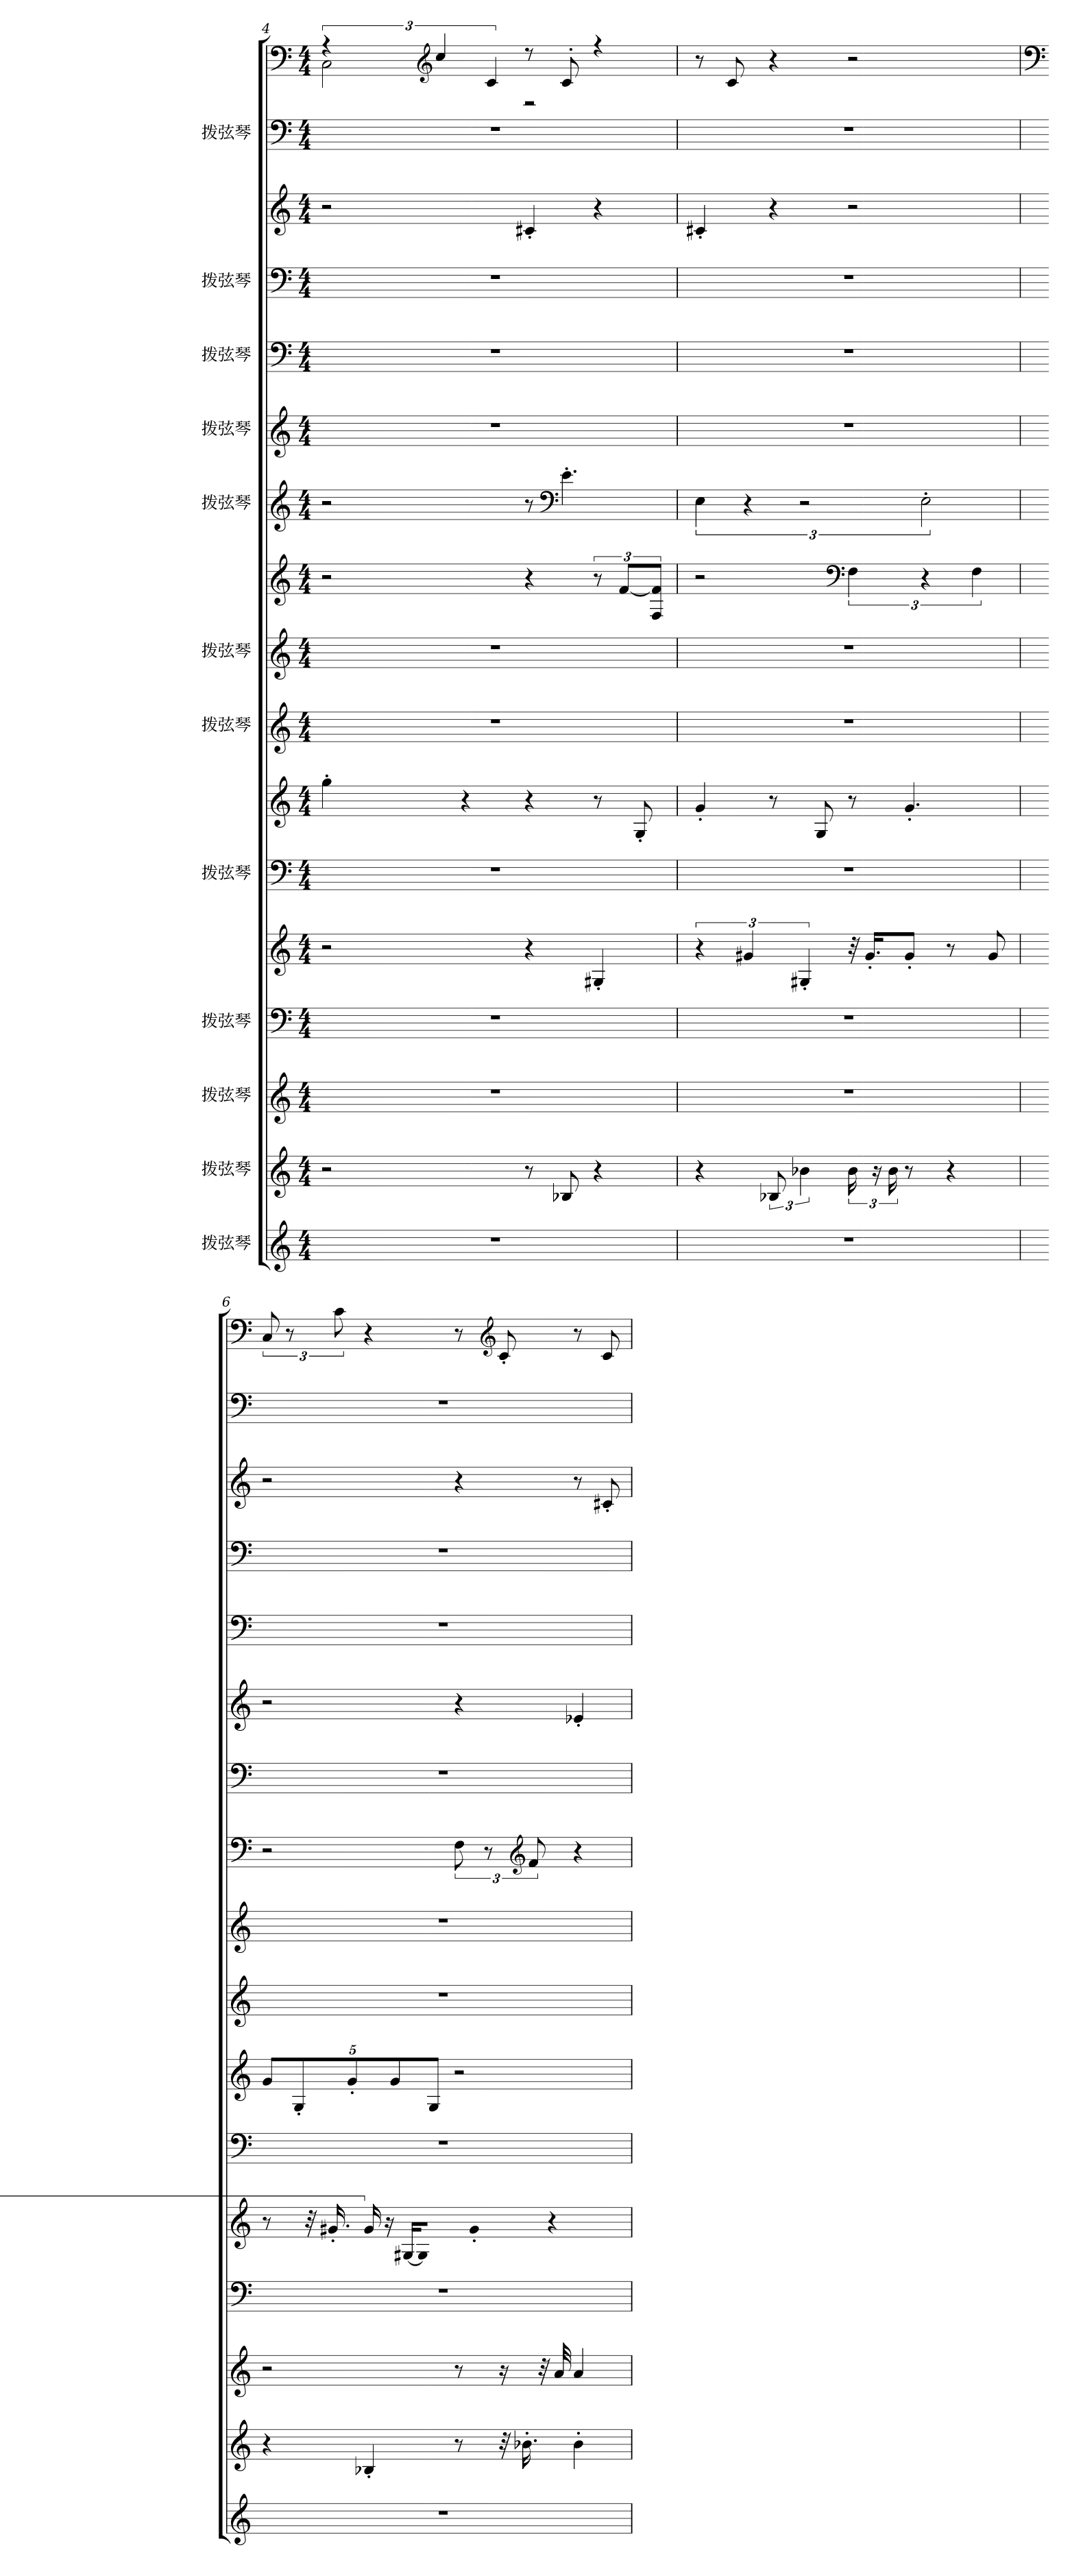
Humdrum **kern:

**kern	**kern	**kern	**kern	**kern	**kern	**kern	**kern	**kern	**kern	**kern	**kern	**kern	**kern	**kern	**kern	**kern
*part12	*part11	*part10	*part9	*part9	*part8	*part8	*part7	*part6	*part6	*part5	*part4	*part3	*part2	*part2	*part1	*part1
*staff17	*staff16	*staff15	*staff14	*staff13	*staff12	*staff11	*staff10	*staff9	*staff8	*staff7	*staff6	*staff5	*staff4	*staff3	*staff2	*staff1
*I"拨弦琴	*I"拨弦琴	*I"拨弦琴	*I"拨弦琴	*	*I"拨弦琴	*	*I"拨弦琴	*I"拨弦琴	*	*I"拨弦琴	*I"拨弦琴	*I"拨弦琴	*I"拨弦琴	*	*I"拨弦琴	*
!!LO:PB:g=z
*clefG2	*clefG2	*clefG2	*clefF4	*clefG2	*clefF4	*clefG2	*clefG2	*clefG2	*clefG2	*clefG2	*clefG2	*clefF4	*clefF4	*clefG2	*clefF4	*clefF4
*k[]	*k[]	*k[]	*k[]	*k[]	*k[]	*k[]	*k[]	*k[]	*k[]	*k[]	*k[]	*k[]	*k[]	*k[]	*k[]	*k[]
*M4/4	*M4/4	*M4/4	*M4/4	*M4/4	*M4/4	*M4/4	*M4/4	*M4/4	*M4/4	*M4/4	*M4/4	*M4/4	*M4/4	*M4/4	*M4/4	*M4/4
=4	=4	=4	=4	=4	=4	=4	=4	=4	=4	=4	=4	=4	=4	=4	=4	=4
*	*	*	*	*	*	*	*	*	*	*	*	*	*	*	*	*^
1r	2r	1r	1r	2r	1r	4gg'\	1r	1r	2r	2r	1r	1r	1r	2r	1r	6r	2C\
*	*	*	*	*	*	*	*	*	*	*	*	*	*	*	*	*clefG2	*
.	.	.	.	.	.	.	.	.	.	.	.	.	.	.	.	6cc/	.
.	.	.	.	.	.	4r	.	.	.	.	.	.	.	.	.	.	.
.	.	.	.	.	.	.	.	.	.	.	.	.	.	.	.	6c/	.
.	8r	.	.	4r	.	4r	.	.	4r	8r	.	.	.	4c#X'/	.	8r	2r
*	*	*	*	*	*	*	*	*	*	*clefF4	*	*	*	*	*	*	*
.	8B-X/	.	.	.	.	.	.	.	.	4.e'\	.	.	.	.	.	8c'/	.
.	4r	.	.	4G#X'/	.	8r	.	.	12r	.	.	.	.	4r	.	4r	.
.	.	.	.	.	.	.	.	.	[12f/L	.	.	.	.	.	.	.	.
.	.	.	.	.	.	8G'/	.	.	.	.	.	.	.	.	.	.	.
.	.	.	.	.	.	.	.	.	12F/ 12f/]J	.	.	.	.	.	.	.	.
*	*	*	*	*	*	*	*	*	*	*	*	*	*	*	*	*v	*v
=5	=5	=5	=5	=5	=5	=5	=5	=5	=5	=5	=5	=5	=5	=5	=5	=5
1r	4r	1r	1r	6r	1r	4g'/	1r	1r	2r	6E\	1r	1r	1r	4c#X'/	1r	8r
.	.	.	.	.	.	.	.	.	.	.	.	.	.	.	.	8c/
.	.	.	.	6g#X/	.	.	.	.	.	6r	.	.	.	.	.	.
.	12B-X/	.	.	.	.	8r	.	.	.	.	.	.	.	4r	.	4r
.	6b-X\	.	.	6G#X'/	.	.	.	.	.	3r	.	.	.	.	.	.
.	.	.	.	.	.	8G/	.	.	.	.	.	.	.	.	.	.
*	*	*	*	*	*	*	*	*	*clefF4	*	*	*	*	*	*	*
.	24b-\	.	.	32r	.	8r	.	.	6F\	.	.	.	.	2r	.	2r
.	.	.	.	16.g#'/KL	.	.	.	.	.	.	.	.	.	.	.	.
.	24r	.	.	.	.	.	.	.	.	.	.	.	.	.	.	.
.	24b-\	.	.	.	.	.	.	.	.	.	.	.	.	.	.	.
.	8r	.	.	8g#'/J	.	4.g'/	.	.	.	.	.	.	.	.	.	.
.	.	.	.	.	.	.	.	.	6r	3E'\	.	.	.	.	.	.
.	4r	.	.	8r	.	.	.	.	.	.	.	.	.	.	.	.
.	.	.	.	.	.	.	.	.	6F\	.	.	.	.	.	.	.
.	.	.	.	8g#/	.	.	.	.	.	.	.	.	.	.	.	.
!!LO:PB:g=z
=6	=6	=6	=6	=6	=6	=6	=6	=6	=6	=6	=6	=6	=6	=6	=6	=6
*	*	*	*	*	*	*	*	*	*	*	*	*	*	*	*	*clefF4
*	*	*	*	*	*	*Xbrackettup	*	*	*	*	*	*	*	*	*	*
1r	4r	2r	1r	8r	1r	10g/L	1r	1r	2r	1r	2r	1r	1r	2r	1r	12C/
.	.	.	.	.	.	.	.	.	.	.	.	.	.	.	.	12r
.	.	.	.	.	.	10G'/	.	.	.	.	.	.	.	.	.	.
.	.	.	.	32r	.	.	.	.	.	.	.	.	.	.	.	.
.	.	.	.	16.g#X'/	.	.	.	.	.	.	.	.	.	.	.	.
.	.	.	.	.	.	.	.	.	.	.	.	.	.	.	.	12c\
.	.	.	.	.	.	10g'/	.	.	.	.	.	.	.	.	.	.
.	4B-X'/	.	.	24g#/	.	.	.	.	.	.	.	.	.	.	.	4r
.	.	.	.	24r	.	.	.	.	.	.	.	.	.	.	.	.
.	.	.	.	.	.	10g/	.	.	.	.	.	.	.	.	.	.
.	.	.	.	[24G#X/KL	.	.	.	.	.	.	.	.	.	.	.	.
.	.	.	.	8G#/J]	.	.	.	.	.	.	.	.	.	.	.	.
.	.	.	.	.	.	10G/J	.	.	.	.	.	.	.	.	.	.
.	8r	8r	.	4g#'/	.	2r	.	.	12F\	.	4r	.	.	4r	.	8r
.	.	.	.	.	.	.	.	.	12r	.	.	.	.	.	.	.
*	*	*	*	*	*	*	*	*	*	*	*	*	*	*	*	*clefG2
.	32r	16r	.	.	.	.	.	.	.	.	.	.	.	.	.	8c'/
.	16.b-X'\	.	.	.	.	.	.	.	.	.	.	.	.	.	.	.
*	*	*	*	*	*	*	*	*	*clefG2	*	*	*	*	*	*	*
.	.	.	.	.	.	.	.	.	12f/	.	.	.	.	.	.	.
.	.	32r	.	.	.	.	.	.	.	.	.	.	.	.	.	.
.	.	32a/	.	.	.	.	.	.	.	.	.	.	.	.	.	.
.	4b-'\	4a/	.	4r	.	.	.	.	4r	.	4e-X'/	.	.	8r	.	8r
.	.	.	.	.	.	.	.	.	.	.	.	.	.	8c#X'/	.	8c/
=	=	=	=	=	=	=	=	=	=	=	=	=	=	=	=	=
*-	*-	*-	*-	*-	*-	*-	*-	*-	*-	*-	*-	*-	*-	*-	*-	*-
